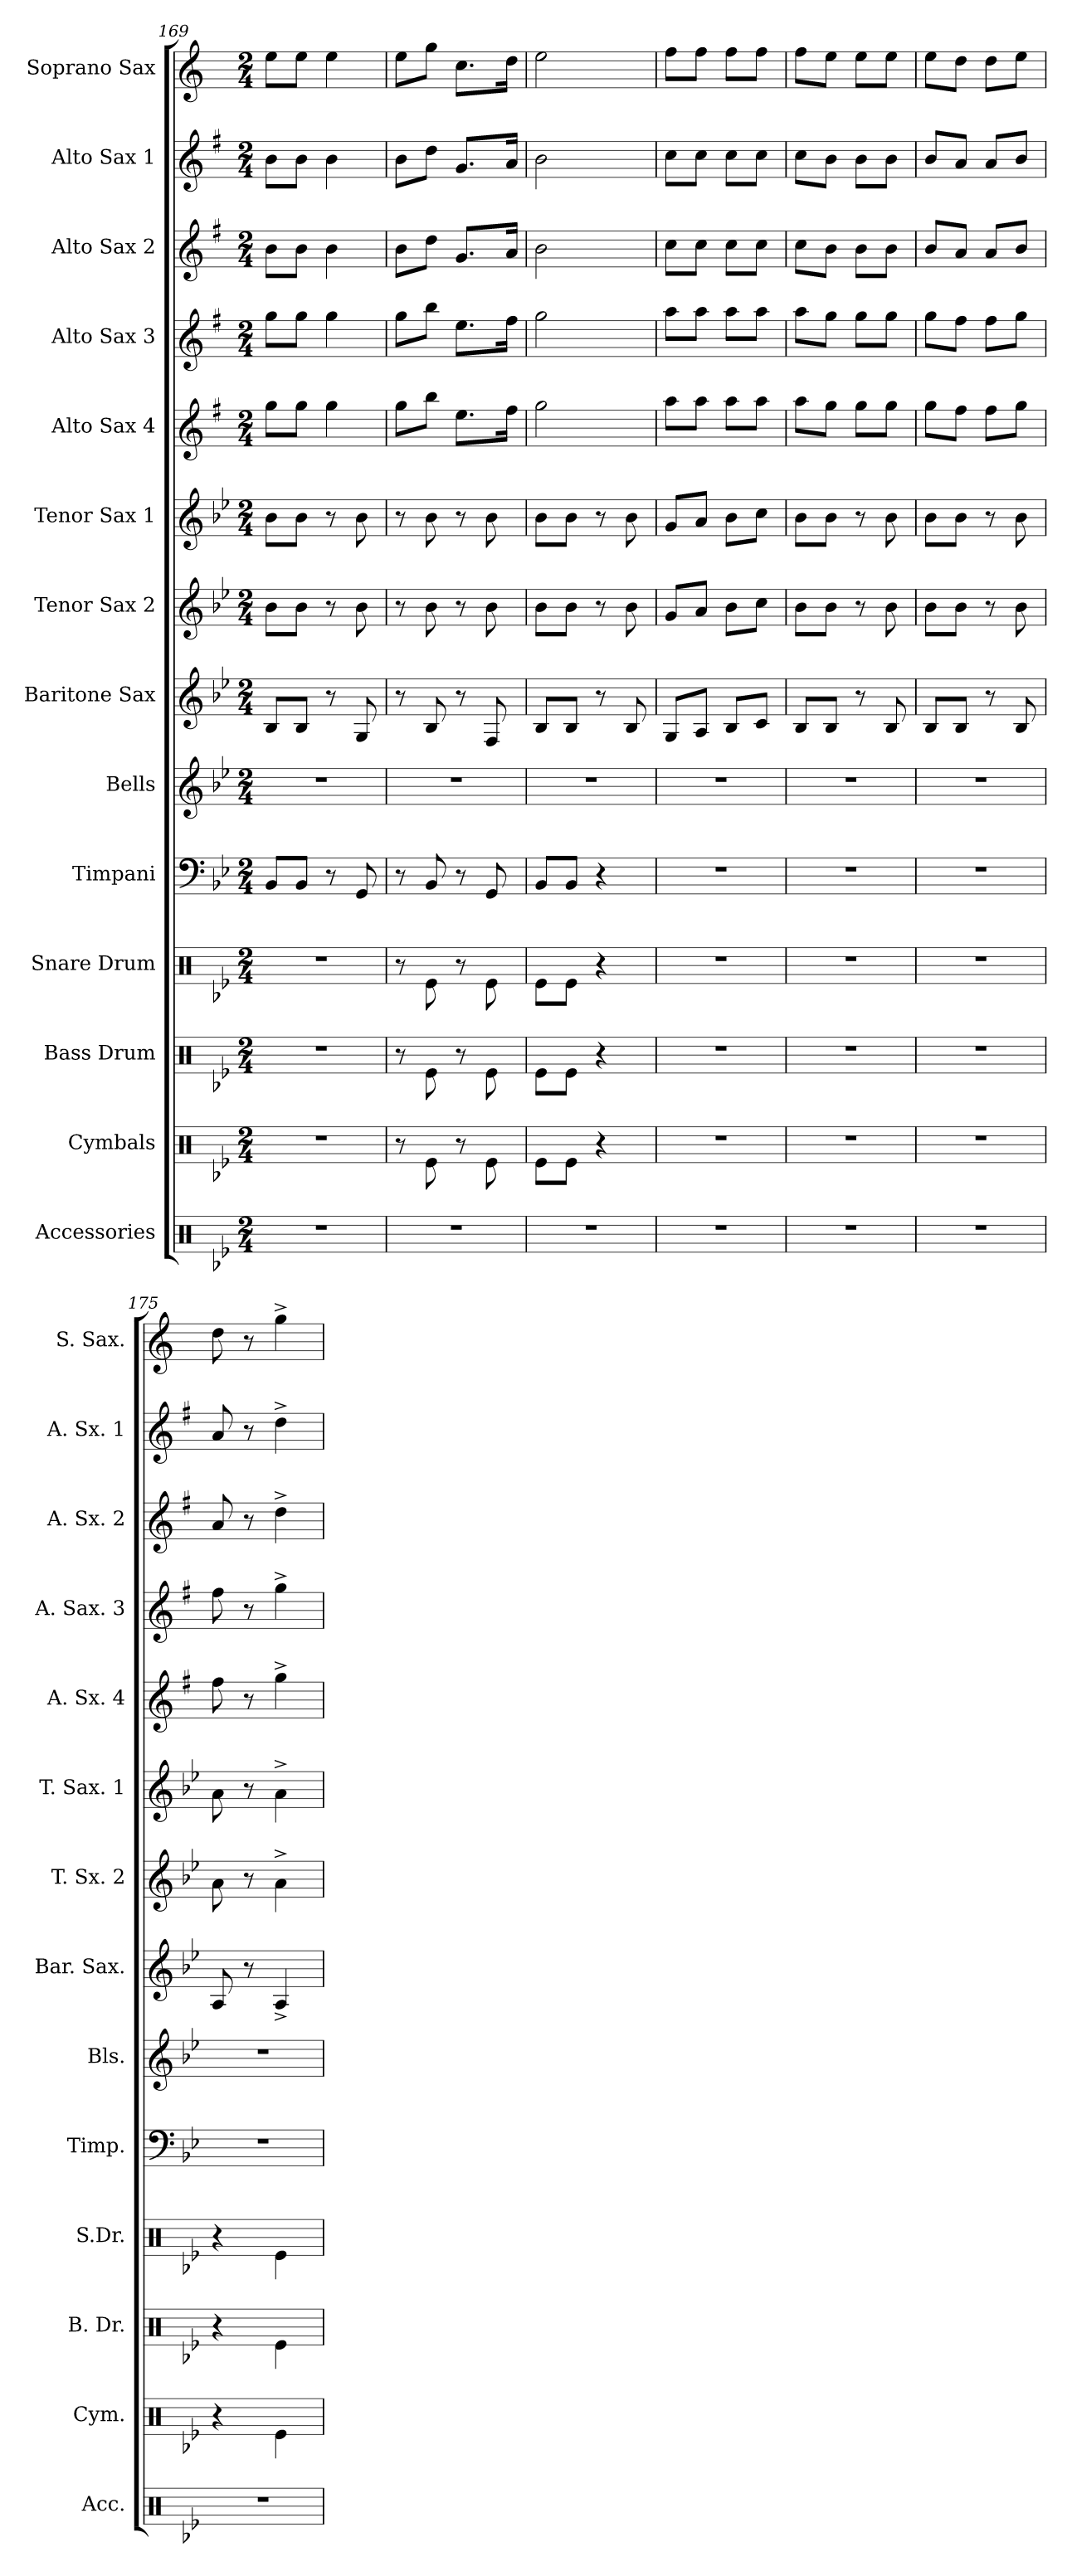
**kern	**kern	**kern	**kern	**kern	**kern	**kern	**kern	**kern	**kern	**kern	**kern	**kern	**kern
*part14	*part13	*part12	*part11	*part10	*part9	*part8	*part7	*part6	*part5	*part4	*part3	*part2	*part1
*staff14	*staff13	*staff12	*staff11	*staff10	*staff9	*staff8	*staff7	*staff6	*staff5	*staff4	*staff3	*staff2	*staff1
*I"Accessories	*I"Cymbals	*I"Bass Drum	*I"Snare Drum	*I"Timpani	*I"Bells	*I"Baritone Sax	*I"Tenor Sax 2	*I"Tenor Sax 1	*I"Alto Sax 4	*I"Alto Sax  3	*I"Alto Sax 2	*I"Alto Sax 1	*I"Soprano Sax
*I'Acc.	*I'Cym.	*I'B. Dr.	*I'S.Dr.	*I'Timp.	*I'Bls.	*I'Bar. Sax.	*I'T. Sx. 2	*I'T. Sax. 1	*I'A. Sx. 4	*I'A. Sax. 3	*I'A. Sx. 2	*I'A. Sx. 1	*I'S. Sax.
*clefX	*clefX	*clefX	*clefX	*clefF4	*clefG2	*clefG2	*clefG2	*clefG2	*clefG2	*clefG2	*clefG2	*clefG2	*clefG2
*	*	*	*	*	*ITrd-14c-24	*ITrd12c21	*ITrd8c14	*ITrd8c14	*ITrd5c9	*ITrd5c9	*ITrd5c9	*ITrd5c9	*ITrd1c2
*k[b-e-]	*k[b-e-]	*k[b-e-]	*k[b-e-]	*k[b-e-]	*k[b-e-]	*k[b-e-]	*k[b-e-]	*k[b-e-]	*k[b-e-]	*k[b-e-]	*k[b-e-]	*k[b-e-]	*k[b-e-]
*B-:	*B-:	*B-:	*B-:	*B-:	*B-:	*B-:	*B-:	*B-:	*B-:	*B-:	*B-:	*B-:	*B-:
*M2/4	*M2/4	*M2/4	*M2/4	*M2/4	*M2/4	*M2/4	*M2/4	*M2/4	*M2/4	*M2/4	*M2/4	*M2/4	*M2/4
=169	=169	=169	=169	=169	=169	=169	=169	=169	=169	=169	=169	=169	=169
2r	2r	2r	2r	8BB-/L	2r	8BB-/L	8B-\L	8B-\L	8b-\L	8b-\L	8d\L	8d\L	8dd\L
.	.	.	.	8BB-/J	.	8BB-/J	8B-\J	8B-\J	8b-\J	8b-\J	8d\J	8d\J	8dd\J
.	.	.	.	8r	.	8r	8r	8r	4b-\	4b-\	4d\	4d\	4dd\
.	.	.	.	8GG/	.	8GG/	8B-\	8B-\	.	.	.	.	.
=170	=170	=170	=170	=170	=170	=170	=170	=170	=170	=170	=170	=170	=170
2r	8r	8r	8r	8r	2r	8r	8r	8r	8b-\L	8b-\L	8d\L	8d\L	8dd\L
.	8Re\	8Re\	8Re\	8BB-/	.	8BB-/	8B-\	8B-\	8dd\J	8dd\J	8f\J	8f\J	8ff\J
.	8r	8r	8r	8r	.	8r	8r	8r	8.g\L	8.g\L	8.B-/L	8.B-/L	8.b-\L
.	8Re\	8Re\	8Re\	8GG/	.	8FF/	8B-\	8B-\	.	.	.	.	.
.	.	.	.	.	.	.	.	.	16a\Jk	16a\Jk	16c/Jk	16c/Jk	16cc\Jk
=171	=171	=171	=171	=171	=171	=171	=171	=171	=171	=171	=171	=171	=171
2r	8Re\L	8Re\L	8Re\L	8BB-/L	2r	8BB-/L	8B-\L	8B-\L	2b-\	2b-\	2d\	2d\	2dd\
.	8Re\J	8Re\J	8Re\J	8BB-/J	.	8BB-/J	8B-\J	8B-\J	.	.	.	.	.
.	4r	4r	4r	4r	.	8r	8r	8r	.	.	.	.	.
.	.	.	.	.	.	8BB-/	8B-\	8B-\	.	.	.	.	.
=172	=172	=172	=172	=172	=172	=172	=172	=172	=172	=172	=172	=172	=172
2r	2r	2r	2r	2r	2r	8GG/L	8G/L	8G/L	8cc\L	8cc\L	8e-\L	8e-\L	8ee-\L
.	.	.	.	.	.	8AA/J	8A/J	8A/J	8cc\J	8cc\J	8e-\J	8e-\J	8ee-\J
.	.	.	.	.	.	8BB-/L	8B-\L	8B-\L	8cc\L	8cc\L	8e-\L	8e-\L	8ee-\L
.	.	.	.	.	.	8C/J	8c\J	8c\J	8cc\J	8cc\J	8e-\J	8e-\J	8ee-\J
=173	=173	=173	=173	=173	=173	=173	=173	=173	=173	=173	=173	=173	=173
2r	2r	2r	2r	2r	2r	8BB-/L	8B-\L	8B-\L	8cc\L	8cc\L	8e-\L	8e-\L	8ee-\L
.	.	.	.	.	.	8BB-/J	8B-\J	8B-\J	8b-\J	8b-\J	8d\J	8d\J	8dd\J
.	.	.	.	.	.	8r	8r	8r	8b-\L	8b-\L	8d\L	8d\L	8dd\L
.	.	.	.	.	.	8BB-/	8B-\	8B-\	8b-\J	8b-\J	8d\J	8d\J	8dd\J
!!LO:PB:g=z
=174	=174	=174	=174	=174	=174	=174	=174	=174	=174	=174	=174	=174	=174
2r	2r	2r	2r	2r	2r	8BB-/L	8B-\L	8B-\L	8b-\L	8b-\L	8d/L	8d/L	8dd\L
.	.	.	.	.	.	8BB-/J	8B-\J	8B-\J	8a\J	8a\J	8c/J	8c/J	8cc\J
.	.	.	.	.	.	8r	8r	8r	8a\L	8a\L	8c/L	8c/L	8cc\L
.	.	.	.	.	.	8BB-/	8B-\	8B-\	8b-\J	8b-\J	8d/J	8d/J	8dd\J
=175	=175	=175	=175	=175	=175	=175	=175	=175	=175	=175	=175	=175	=175
2r	4r	4r	4r	2r	2r	8AA/	8A\	8A\	8a\	8a\	8c/	8c/	8cc\
.	.	.	.	.	.	8r	8r	8r	8r	8r	8r	8r	8r
.	4Re\	4Re\	4Re\	.	.	4AA^/	4A^\	4A^\	4b-^\	4b-^\	4f^\	4f^\	4ff^\
=	=	=	=	=	=	=	=	=	=	=	=	=	=
*-	*-	*-	*-	*-	*-	*-	*-	*-	*-	*-	*-	*-	*-
